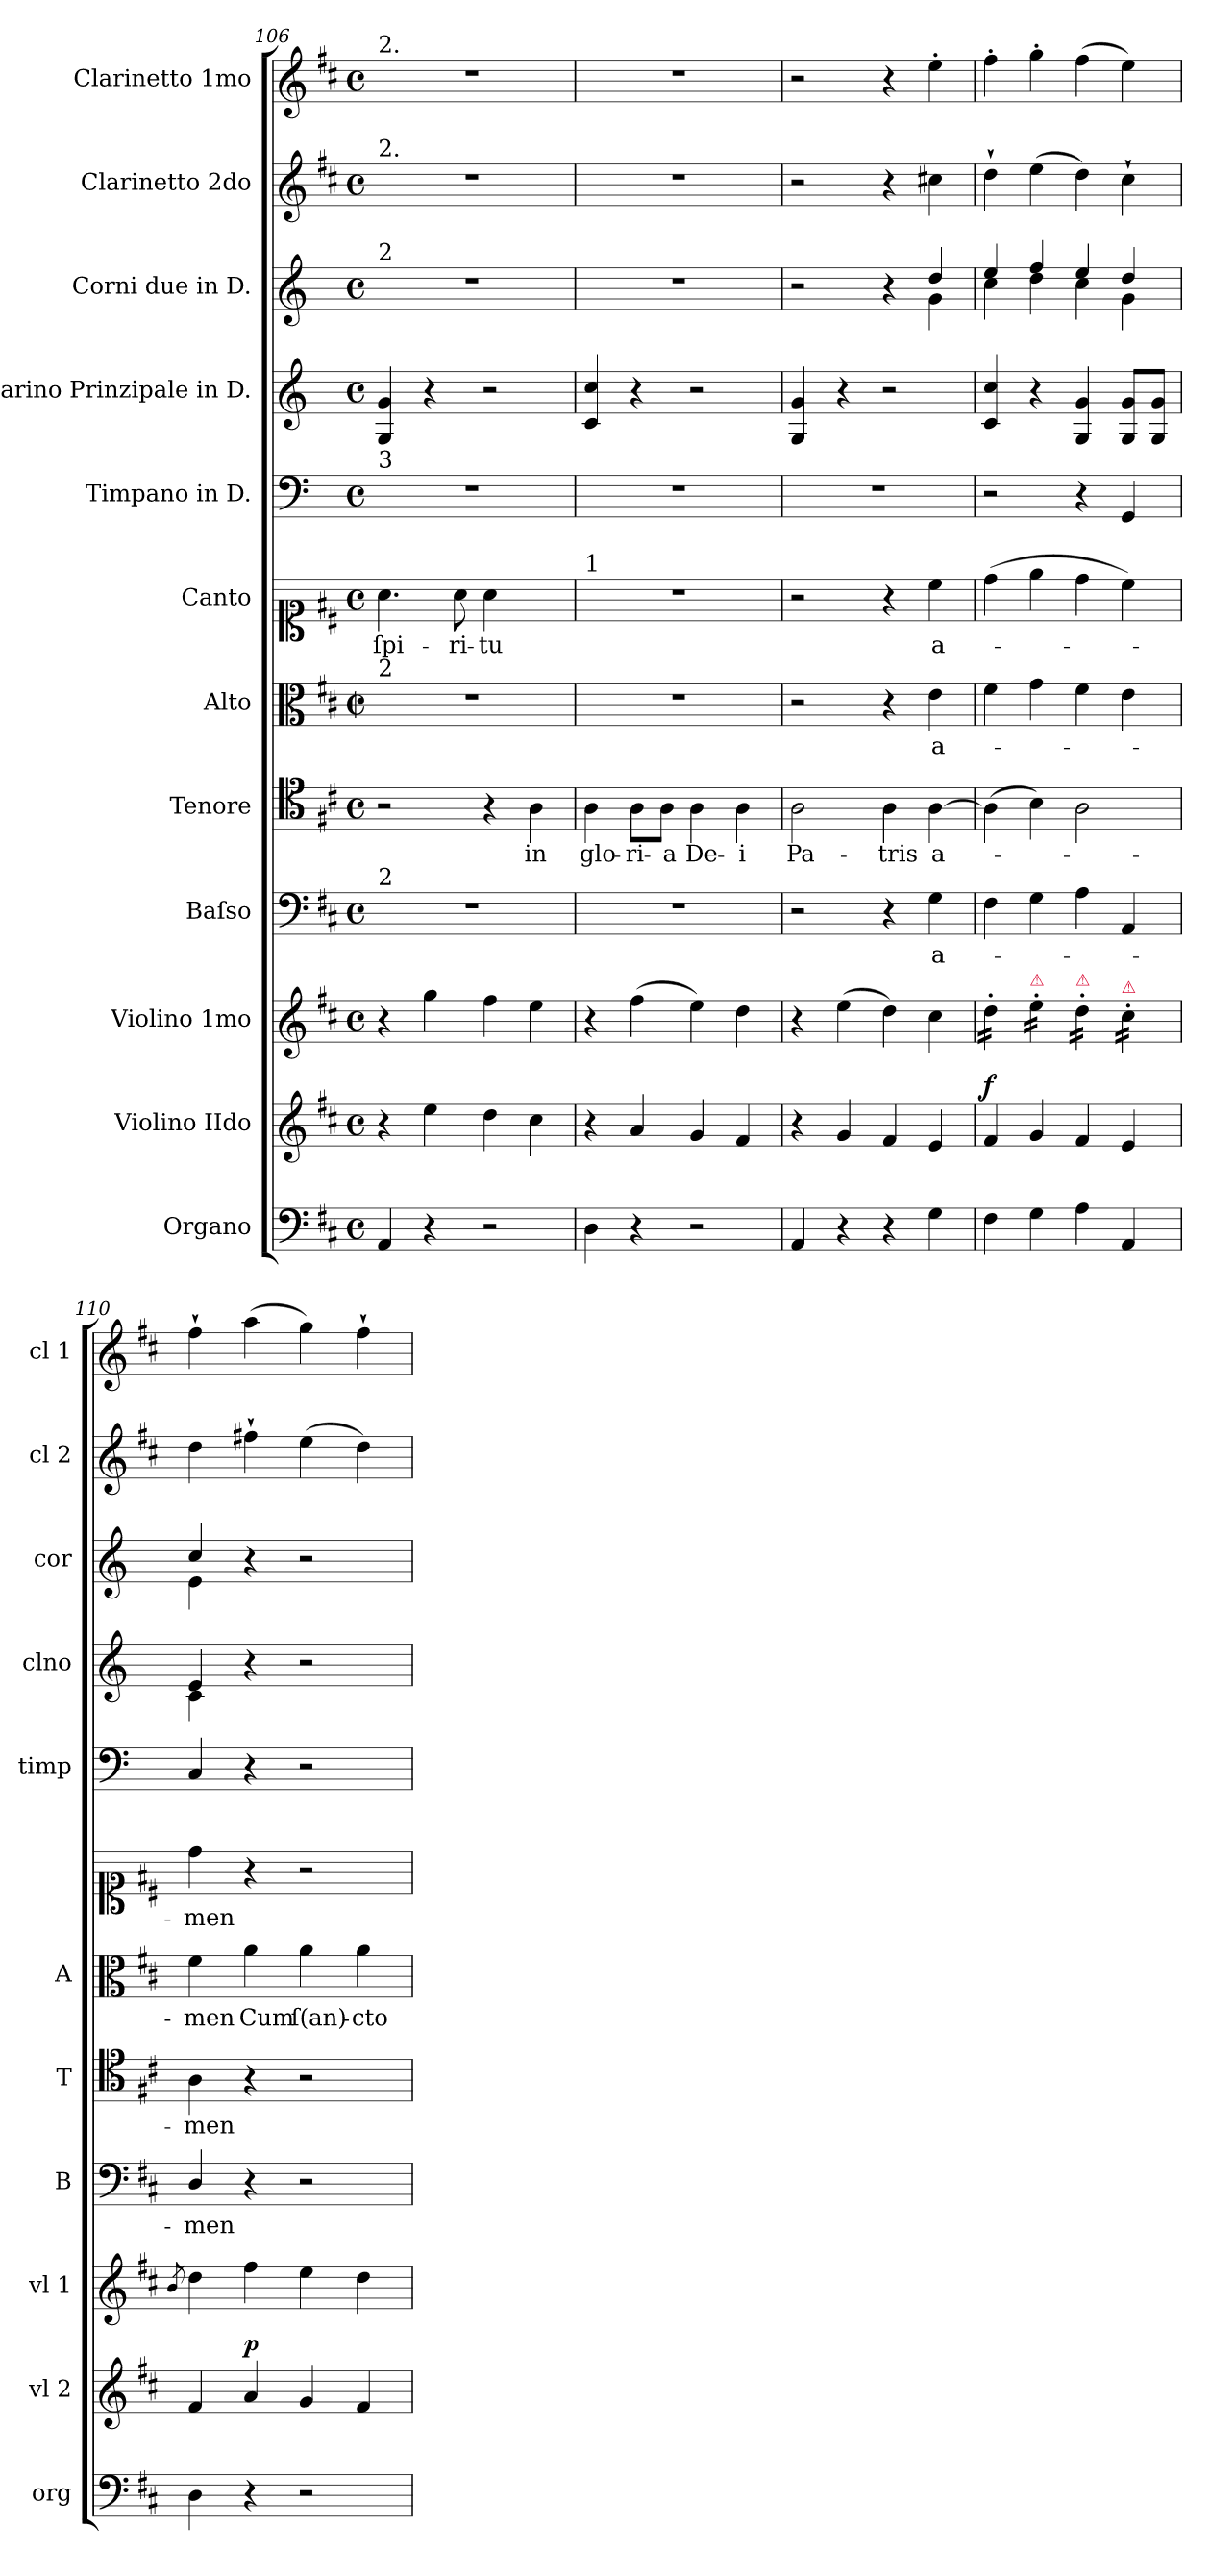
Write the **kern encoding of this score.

**kern	**dynam	**kern	**dynam	**kern	**dynam	**kern	**text	**kern	**text	**kern	**text	**kern	**text	**kern	**kern	**kern	**kern	**kern
*part12	*part12	*part11	*part11	*part10	*part10	*part9	*part9	*part8	*part8	*part7	*part7	*part6	*part6	*part5	*part4	*part3	*part2	*part1
*staff12	*staff12	*staff11	*staff11	*staff10	*staff10	*staff9	*staff9	*staff8	*staff8	*staff7	*staff7	*staff6	*staff6	*staff5	*staff4	*staff3	*staff2	*staff1
*I"Organo	*	*I"Violino IIdo	*	*I"Violino 1mo	*	*I"Baſso	*	*I"Tenore	*	*I"Alto	*	*I"Canto	*	*I"Timpano in D.	*I"Clarino Prinzipale in D.	*I"Corni due in D.	*I"Clarinetto 2do	*I"Clarinetto 1mo
*I'org	*	*I'vl 2	*	*I'vl 1	*	*I'B	*	*I'T	*	*I'A	*	*	*	*I'timp	*I'clno	*I'cor	*I'cl 2	*I'cl 1
*clefF4	*	*clefG2	*	*clefG2	*	*clefF4	*	*clefC4	*	*clefC3	*	*clefC1	*	*clefF4	*clefG2	*clefG2	*clefG2	*clefG2
*	*	*	*	*	*	*	*	*	*	*	*	*	*	*ITrd-1c-2	*ITrd-1c-2	*ITrd6c10	*	*
*k[f#c#]	*	*k[f#c#]	*	*k[f#c#]	*	*k[f#c#]	*	*k[f#c#]	*	*k[f#c#]	*	*k[f#c#]	*	*k[f#c#]	*k[f#c#]	*k[f#c#]	*k[f#c#]	*k[f#c#]
*M4/4	*	*M4/4	*	*M4/4	*	*M4/4	*	*M4/4	*	*M4/4	*	*M4/4	*	*M4/4	*M4/4	*M4/4	*M4/4	*M4/4
*met(c)	*	*met(c)	*	*met(c)	*	*met(c)	*	*met(c)	*	*met(c|)	*	*met(c)	*	*met(c)	*met(c)	*met(c)	*met(c)	*met(c)
=106	=106	=106	=106	=106	=106	=106	=106	=106	=106	=106	=106	=106	=106	=106	=106	=106	=106	=106
!	!	!	!	!	!	!	!	!	!	!	!	!	!	!	!	!	!	!LO:TX:a:t=2.
!	!	!	!	!	!	!	!	!	!	!	!	!	!	!	!	!	!LO:TX:a:t=2.	!
!	!	!	!	!	!	!	!	!	!	!	!	!	!	!	!	!LO:TX:a:t=2	!	!
!	!	!	!	!	!	!	!	!	!	!	!	!	!	!LO:TX:a:t=3	!	!	!	!
!	!	!	!	!	!	!	!	!	!	!LO:TX:a:t=2	!	!	!	!	!	!	!	!
!	!	!	!	!	!	!LO:TX:a:t=2	!	!	!	!	!	!	!	!	!	!	!	!
!	!LO:DY:a	!	!	!	!	!	!	!	!	!	!	!	!	!	!	!	!	!
4AA/	p&colon;	4r	.	4r	.	1r	.	2r	.	1r	.	4.a\	ſpi-	1r	4A/ 4a/	1r	1r	1r
!	!	!	!	!	!LO:DY:b	!	!	!	!	!	!	!	!	!	!	!	!	!
4r	.	4ee\	.	4gg\	p&colon;	.	.	.	.	.	.	.	.	.	4r	.	.	.
.	.	.	.	.	.	.	.	.	.	.	.	8a\	-ri-	.	.	.	.	.
2r	.	4dd\	.	4ff#\	.	.	.	4r	.	.	.	4a\	-tu	.	2r	.	.	.
.	.	4cc#\	.	4ee\	.	.	.	4A\	in	.	.	4ryy	.	.	.	.	.	.
=107	=107	=107	=107	=107	=107	=107	=107	=107	=107	=107	=107	=107	=107	=107	=107	=107	=107	=107
!	!	!	!	!	!	!	!	!	!	!	!	!LO:TX:a:t=1	!	!	!	!	!	!
4D\	.	4r	.	4r	.	1r	.	4A\	glo-	1r	.	1r	.	1r	4d/ 4dd/	1r	1r	1r
4r	.	4a/	.	(4ff#\	.	.	.	8A\L	-ri-	.	.	.	.	.	4r	.	.	.
.	.	.	.	.	.	.	.	8A\J	-a	.	.	.	.	.	.	.	.	.
2r	.	4g/	.	4ee\)	.	.	.	4A\	De-	.	.	.	.	.	2r	.	.	.
.	.	4f#/	.	4dd\	.	.	.	4A\	-i	.	.	.	.	.	.	.	.	.
=108	=108	=108	=108	=108	=108	=108	=108	=108	=108	=108	=108	=108	=108	=108	=108	=108	=108	=108
*	*	*	*	*	*	*	*	*	*	*	*	*	*	*	*	*^	*	*
4AA/	.	4r	.	4r	.	2r	.	2A\	Pa-	2r	.	2r	.	1r	4A/ 4a/	2r	2ryy	2r	2r
4r	.	4g/	.	(4ee\	.	.	.	.	.	.	.	.	.	.	4r	.	.	.	.
4r	.	4f#/	.	4dd\)	.	4r	.	4A\	-tris	4r	.	4r	.	.	2r	4r	4ryy	4r	4r
4G\	.	4e/	.	4cc#\	.	4G\	a-	[4A\	a-	4e\	a-	4cc#\	a-	.	.	4e/	4A\	4cc#X\	4ee'\
=109	=109	=109	=109	=109	=109	=109	=109	=109	=109	=109	=109	=109	=109	=109	=109	=109	=109	=109	=109
!	!	!	!	!LO:TX:a:color=crimson:t=⚠	!	!	!	!	!	!	!	!	!	!	!	!	!	!	!
!	!	!	!LO:DY:a	!	!LO:DY:b	!	!	!	!	!	!	!	!	!	!	!	!	!	!
*	*	*	*	*tremolo	*	*	*	*	*	*	*	*	*	*	*	*	*	*	*
4F#\	.	4f#/	f	16dd'\LL	fo&colon;	4F#\	.	(4A\]	.	4f#\	.	(4dd\	.	2r	4d/ 4dd/	4f#/	4d\	4dd`\	4ff#'\
.	.	.	.	16dd'\	.	.	.	.	.	.	.	.	.	.	.	.	.	.	.
.	.	.	.	16dd'\	.	.	.	.	.	.	.	.	.	.	.	.	.	.	.
.	.	.	.	16dd'\JJ	.	.	.	.	.	.	.	.	.	.	.	.	.	.	.
!	!	!	!	!LO:TX:a:color=crimson:t=⚠	!	!	!	!	!	!	!	!	!	!	!	!	!	!	!
4G\	.	4g/	.	16ee'\LL	.	4G\	.	4B\)	.	4g\	.	4ee\	.	.	4r	4g/	4e\	(4ee\	4gg'\
.	.	.	.	16ee'\	.	.	.	.	.	.	.	.	.	.	.	.	.	.	.
.	.	.	.	16ee'\	.	.	.	.	.	.	.	.	.	.	.	.	.	.	.
.	.	.	.	16ee'\JJ	.	.	.	.	.	.	.	.	.	.	.	.	.	.	.
!	!	!	!	!LO:TX:a:color=crimson:t=⚠	!	!	!	!	!	!	!	!	!	!	!	!	!	!	!
4A\	.	4f#/	.	16dd'\LL	.	4A\	.	2A\	.	4f#\	.	4dd\	.	4r	4A/ 4a/	4f#/	4d\	4dd\)	(4ff#\
.	.	.	.	16dd'\	.	.	.	.	.	.	.	.	.	.	.	.	.	.	.
.	.	.	.	16dd'\	.	.	.	.	.	.	.	.	.	.	.	.	.	.	.
.	.	.	.	16dd'\JJ	.	.	.	.	.	.	.	.	.	.	.	.	.	.	.
!	!	!	!	!LO:TX:a:color=crimson:t=⚠	!	!	!	!	!	!	!	!	!	!	!	!	!	!	!
4AA/	.	4e/	.	16cc#'\LL	.	4AA/	.	.	.	4e\	.	4cc#\)	.	4AA/	8A/ 8a/L	4e/	4A\	4cc#`\	4ee\)
.	.	.	.	16cc#'\	.	.	.	.	.	.	.	.	.	.	.	.	.	.	.
.	.	.	.	16cc#'\	.	.	.	.	.	.	.	.	.	.	8A/ 8a/J	.	.	.	.
.	.	.	.	16cc#'\JJ	.	.	.	.	.	.	.	.	.	.	.	.	.	.	.
*	*	*	*	*Xtremolo	*	*	*	*	*	*	*	*	*	*	*	*	*	*	*
=110	=110	=110	=110	=110	=110	=110	=110	=110	=110	=110	=110	=110	=110	=110	=110	=110	=110	=110	=110
.	.	.	.	8qb/	.	.	.	.	.	.	.	.	.	.	.	.	.	.	.
*	*	*	*	*	*	*	*	*	*	*	*	*	*	*	*^	*	*	*	*
4D\	.	4f#/	.	4dd\	.	4D/	-men	4A\	-men	4f#\	-men	4dd\	-men	4D/	4f#/	4d\	4d/	4F#\	4dd\	4ff#`\
!	!	!	!LO:DY:a	!	!	!	!	!	!	!	!	!	!	!	!	!	!	!	!	!
4r	.	4a/	p.	4ff#\	.	4r	.	4r	.	4a\	Cum	4r	.	4r	4r	4ryy	4r	4ryy	4ff#X`\	(4aa\
2r	.	4g/	.	4ee\	.	2r	.	2r	.	4a\	ſ(an)-	2r	.	2r	2r	2ryy	2r	2ryy	(4ee\	4gg\)
.	.	4f#/	.	4dd\	.	.	.	.	.	4a\	-cto	.	.	.	.	.	.	.	4dd\)	4ff#`\
*	*	*	*	*	*	*	*	*	*	*	*	*	*	*	*v	*v	*	*	*	*
*	*	*	*	*	*	*	*	*	*	*	*	*	*	*	*	*v	*v	*	*
=	=	=	=	=	=	=	=	=	=	=	=	=	=	=	=	=	=	=
*-	*-	*-	*-	*-	*-	*-	*-	*-	*-	*-	*-	*-	*-	*-	*-	*-	*-	*-
